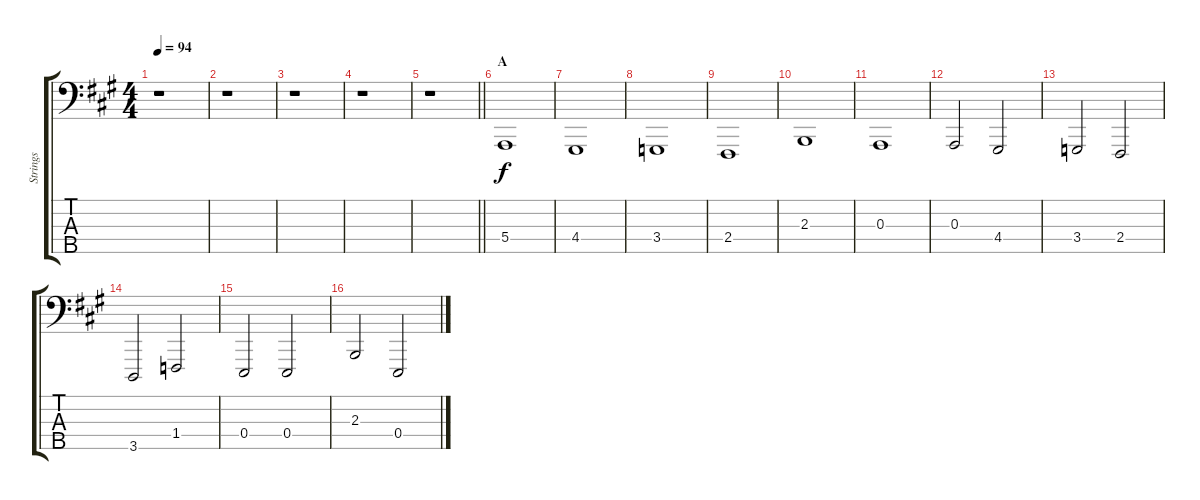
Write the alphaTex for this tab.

\track ("Strings" "Strings") {instrument stringensemble1}
\staff {score tabs}
\tuning (G2 D2 A1 E1 B0) {hide}
\ts (4 4)
\tempo 94
\clef f4
\ks a
r.1{dy f instrument stringensemble1} |
r.1 |
r.1 |
r.1 |
\barLineRight lightlight
r.1 |
\section ("" "A")
5.4.1 |
4.4.1 |
3.4.1 |
2.4.1 |
2.3.1 |
0.3.1 |
0.3.2 4.4.2 |
3.4.2 2.4.2 |
3.5.2 1.4.2 |
0.4.2 0.4.2 |
2.3.2 0.4.2
